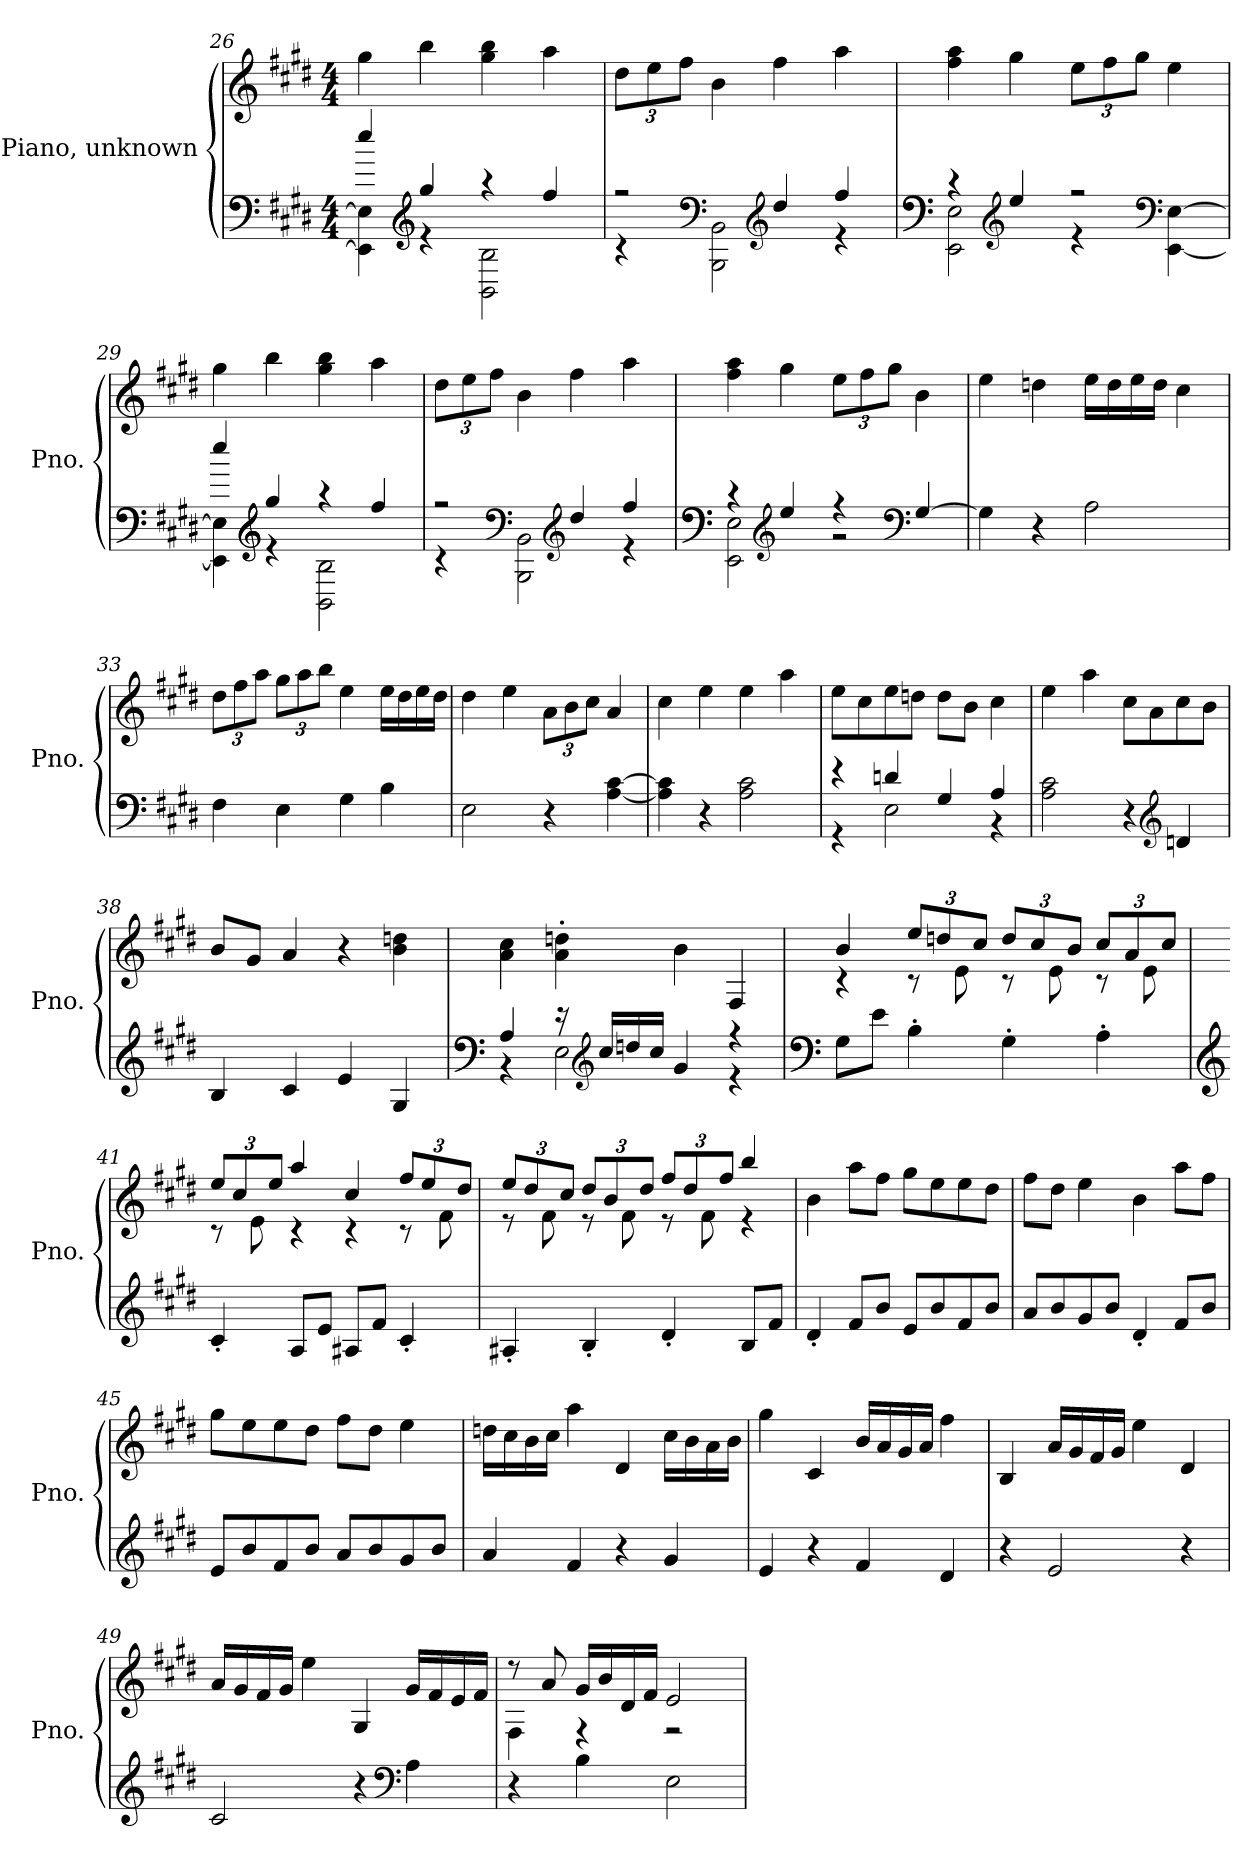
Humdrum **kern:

**kern	**kern
*part1	*part1
*staff2	*staff1
*I"Piano, unknown	*
*I'Pno.	*
*clefF4	*clefG2
*k[f#c#g#d#]	*k[f#c#g#d#]
*M4/4	*M4/4
=26	=26
*^	*
4ee/	4EE\] 4E\]	4gg#\
*clefG2	*	*
4gg#/	4r	4bb\
4r	2BB\ 2B\	4gg#\ 4bb\
4ff#/	.	4aa\
=27	=27	=27
*	*	*Xbrackettup
2r	4r	12dd#\L
.	.	12ee\
.	.	12ff#\J
*clefF4	*	*
.	2BBB\ 2BB\	4b\
*clefG2	*	*
4dd#/	.	4ff#\
4ff#/	4r	4aa\
=28	=28	=28
*clefF4	*	*
4r	2EE\ 2E\	4ff#\ 4aa\
*clefG2	*	*
4ee/	.	4gg#\
2r	4r	12ee\L
.	.	12ff#\
.	.	12gg#\J
*clefF4	*	*
.	[4EE\ [4E\	4ee\
!!LO:LB:g=z
=29	=29	=29
4ee/	4EE\] 4E\]	4gg#\
*clefG2	*	*
4gg#/	4r	4bb\
4r	2BB\ 2B\	4gg#\ 4bb\
4ff#/	.	4aa\
=30	=30	=30
2r	4r	12dd#\L
.	.	12ee\
.	.	12ff#\J
*clefF4	*	*
.	2BBB\ 2BB\	4b\
*clefG2	*	*
4dd#/	.	4ff#\
4ff#/	4r	4aa\
=31	=31	=31
*clefF4	*	*
4r	2EE\ 2E\	4ff#\ 4aa\
*clefG2	*	*
4ee/	.	4gg#\
4r	2r	12ee\L
.	.	12ff#\
.	.	12gg#\J
*clefF4	*	*
[4G#/	.	4b\
*v	*v	*
=32	=32
4G#\]	4ee\
4r	4ddn\
2A\	16ee\LL
.	16dd\
.	16ee\
.	16dd\JJ
.	4cc#\
!!LO:LB:g=z
=33	=33
4F#\	12dd#\L
.	12ff#\
.	12aa\J
4E\	12gg#\L
.	12aa\
.	12bb\J
4G#\	4ee\
4B\	16ee\LL
.	16dd#\
.	16ee\
.	16dd#\JJ
=34	=34
2E\	4dd#\
.	4ee\
4r	12a\L
.	12b\
.	12cc#\J
[4A\ [4c#\	4a/
=35	=35
4A\] 4c#\]	4cc#\
4r	4ee\
2A\ 2c#\	4ee\
.	4aa\
=36	=36
*^	*
4r	4r	8ee\L
.	.	8cc#\
4dn/	2E\	8ee\
.	.	8ddn\J
4G#/	.	8dd\L
.	.	8b\J
4A/	4r	4cc#\
*v	*v	*
=37	=37
2A\ 2c#\	4ee\
.	4aa\
4r	8cc#\L
.	8a\
*clefG2	*
4dn/	8cc#\
.	8b\J
!!LO:LB:g=z
=38	=38
4B/	8b/L
.	8g#/J
4c#/	4a/
4e/	4r
4G#/	4b\ 4ddn\
=39	=39
*clefF4	*
*^	*
4A/	4r	4a\ 4cc#\
16r	2E\	4a\' 4ddn\'
*clefG2	*	*
16cc#/LL	.	.
16ddn/	.	.
16cc#/JJ	.	.
4g#/	.	4b\
4r	4r	4F#/
*v	*v	*
=40	=40
*clefF4	*
*	*^
8G#\L	4b/	4r
8e\J	.	.
4B'\	12ee/L	8r
.	12ddn/	.
.	.	8e\
.	12cc#/J	.
4G#'\	12dd/L	8r
.	12cc#/	.
.	.	8e\
.	12b/J	.
4A'\	12cc#/L	8r
.	12a/	.
.	.	8e\
.	12cc#/J	.
!!LO:LB:g=z	!!
=41	=41	=41
*clefG2	*	*
4c#'/	12ee/L	8r
.	12cc#/	.
.	.	8e\
.	12ee/J	.
8A/L	4aa/	4r
8e/J	.	.
8A#X/L	4cc#/	4r
8f#/J	.	.
4c#'/	12ff#/L	8r
.	12ee/	.
.	.	8f#\
.	12dd#/J	.
=42	=42	=42
4A#X'/	12ee/L	8r
.	12dd#/	.
.	.	8f#\
.	12cc#/J	.
4B'/	12dd#/L	8r
.	12b/	.
.	.	8f#\
.	12dd#/J	.
4d#'/	12ff#/L	8r
.	12dd#/	.
.	.	8f#\
.	12ff#/J	.
8B/L	4bb/	4r
8f#/J	.	.
*	*v	*v
=43	=43
4d#'/	4b\
8f#/L	8aa\L
8b/J	8ff#\J
8e/L	8gg#\L
8b/	8ee\
8f#/	8ee\
8b/J	8dd#\J
=44	=44
8a/L	8ff#\L
8b/	8dd#\J
8g#/	4ee\
8b/J	.
4d#'/	4b\
8f#/L	8aa\L
8b/J	8ff#\J
!!LO:LB:g=z
=45	=45
8e/L	8gg#\L
8b/	8ee\
8f#/	8ee\
8b/J	8dd#\J
8a/L	8ff#\L
8b/	8dd#\J
8g#/	4ee\
8b/J	.
=46	=46
4a/	16ddn\LL
.	16cc#\
.	16b\
.	16cc#\JJ
4f#/	4aa\
4r	4d#/
4g#/	16cc#\LL
.	16b\
.	16a\
.	16b\JJ
=47	=47
4e/	4gg#\
4r	4c#/
4f#/	16b/LL
.	16a/
.	16g#/
.	16a/JJ
4d#/	4ff#\
=48	=48
4r	4B/
2e/	16a/LL
.	16g#/
.	16f#/
.	16g#/JJ
.	4ee\
4r	4d#/
!!LO:PB:g=z
=49	=49
2c#/	16a/LL
.	16g#/
.	16f#/
.	16g#/JJ
.	4ee\
4r	4G#/
*clefF4	*
4A\	16g#/LL
.	16f#/
.	16e/
.	16f#/JJ
=50	=50
*	*^
4r	8r	4F#\
.	8a/	.
4B\	16g#/LL	4r
.	16b/	.
.	16d#/	.
.	16f#/JJ	.
2E\	2e/	2r
*	*v	*v
=	=
*-	*-
